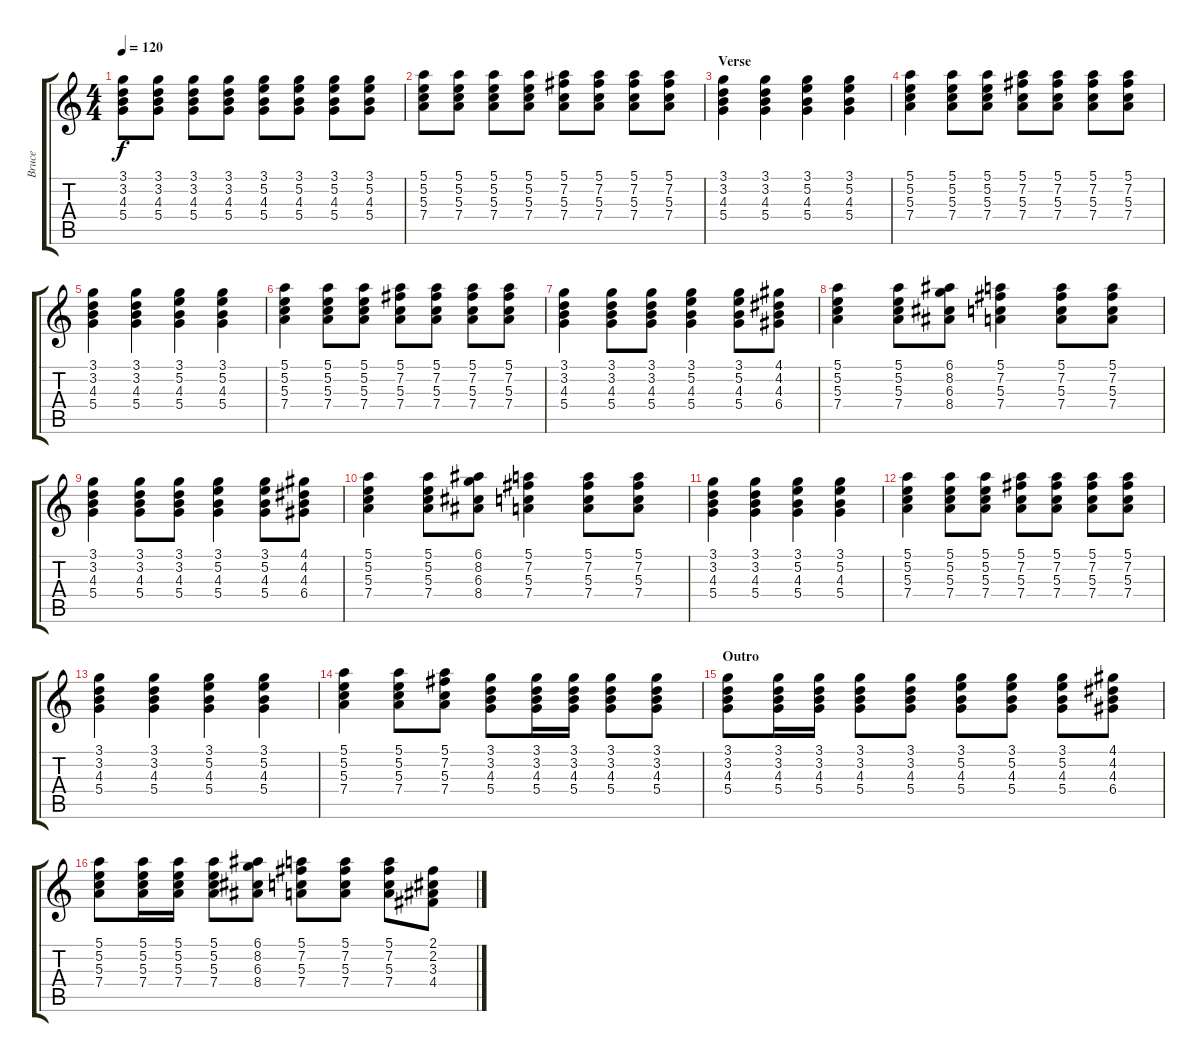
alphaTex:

\track ("Bruce" "Bruce") {instrument electricguitarjazz}
\staff {score tabs}
\tuning (E4 B3 G3 D3 A2 E2) {hide}
\ts (4 4)
\tempo 120
\clef g2
\ks c
(3.1 3.2 4.3 5.4).8{dy f} (3.1 3.2 4.3 5.4).8 (3.1 3.2 4.3 5.4).8 (3.1 3.2 4.3 5.4).8 (3.1 5.2 4.3 5.4).8 (3.1 5.2 4.3 5.4).8 (3.1 5.2 4.3 5.4).8 (3.1 5.2 4.3 5.4).8 |
(5.1 5.2 5.3 7.4).8 (5.1 5.2 5.3 7.4).8 (5.1 5.2 5.3 7.4).8 (5.1 5.2 5.3 7.4).8 (5.1 7.2 5.3 7.4).8 (5.1 7.2 5.3 7.4).8 (5.1 7.2 5.3 7.4).8 (5.1 7.2 5.3 7.4).8 |
\section ("" "Verse")
(3.1 3.2 4.3 5.4).4 (3.1 3.2 4.3 5.4).4 (3.1 5.2 4.3 5.4).4 (3.1 5.2 4.3 5.4).4 |
(5.1 5.2 5.3 7.4).4 (5.1 5.2 5.3 7.4).8 (5.1 5.2 5.3 7.4).8 (5.1 7.2 5.3 7.4).8 (5.1 7.2 5.3 7.4).8 (5.1 7.2 5.3 7.4).8 (5.1 7.2 5.3 7.4).8 |
(3.1 3.2 4.3 5.4).4 (3.1 3.2 4.3 5.4).4 (3.1 5.2 4.3 5.4).4 (3.1 5.2 4.3 5.4).4 |
(5.1 5.2 5.3 7.4).4 (5.1 5.2 5.3 7.4).8 (5.1 5.2 5.3 7.4).8 (5.1 7.2 5.3 7.4).8 (5.1 7.2 5.3 7.4).8 (5.1 7.2 5.3 7.4).8 (5.1 7.2 5.3 7.4).8 |
(3.1 3.2 4.3 5.4).4 (3.1 3.2 4.3 5.4).8 (3.1 3.2 4.3 5.4).8 (3.1 5.2 4.3 5.4).4 (3.1 5.2 4.3 5.4).8 (4.1 4.2 4.3 6.4).8 |
(5.1 5.2 5.3 7.4).4 (5.1 5.2 5.3 7.4).8 (6.1 8.2 6.3 8.4).8 (5.1 7.2 5.3 7.4).4 (5.1 7.2 5.3 7.4).8 (5.1 7.2 5.3 7.4).8 |
(3.1 3.2 4.3 5.4).4 (3.1 3.2 4.3 5.4).8 (3.1 3.2 4.3 5.4).8 (3.1 5.2 4.3 5.4).4 (3.1 5.2 4.3 5.4).8 (4.1 4.2 4.3 6.4).8 |
(5.1 5.2 5.3 7.4).4 (5.1 5.2 5.3 7.4).8 (6.1 8.2 6.3 8.4).8 (5.1 7.2 5.3 7.4).4 (5.1 7.2 5.3 7.4).8 (5.1 7.2 5.3 7.4).8 |
(3.1 3.2 4.3 5.4).4 (3.1 3.2 4.3 5.4).4 (3.1 5.2 4.3 5.4).4 (3.1 5.2 4.3 5.4).4 |
(5.1 5.2 5.3 7.4).4 (5.1 5.2 5.3 7.4).8 (5.1 5.2 5.3 7.4).8 (5.1 7.2 5.3 7.4).8 (5.1 7.2 5.3 7.4).8 (5.1 7.2 5.3 7.4).8 (5.1 7.2 5.3 7.4).8 |
(3.1 3.2 4.3 5.4).4 (3.1 3.2 4.3 5.4).4 (3.1 5.2 4.3 5.4).4 (3.1 5.2 4.3 5.4).4 |
(5.1 5.2 5.3 7.4).4 (5.1 5.2 5.3 7.4).8 (5.1 7.2 5.3 7.4).8 (3.1 3.2 4.3 5.4).8 (3.1 3.2 4.3 5.4).16 (3.1 3.2 4.3 5.4).16 (3.1 3.2 4.3 5.4).8 (3.1 3.2 4.3 5.4).8 |
\section ("" "Outro")
(3.1 3.2 4.3 5.4).8 (3.1 3.2 4.3 5.4).16 (3.1 3.2 4.3 5.4).16 (3.1 3.2 4.3 5.4).8 (3.1 3.2 4.3 5.4).8 (3.1 5.2 4.3 5.4).8 (3.1 5.2 4.3 5.4).8 (3.1 5.2 4.3 5.4).8 (4.1 4.2 4.3 6.4).8 |
(5.1 5.2 5.3 7.4).8 (5.1 5.2 5.3 7.4).16 (5.1 5.2 5.3 7.4).16 (5.1 5.2 5.3 7.4).8 (6.1 8.2 6.3 8.4).8 (5.1 7.2 5.3 7.4).8 (5.1 7.2 5.3 7.4).8 (5.1 7.2 5.3 7.4).8 (2.1 2.2 3.3 4.4).8
